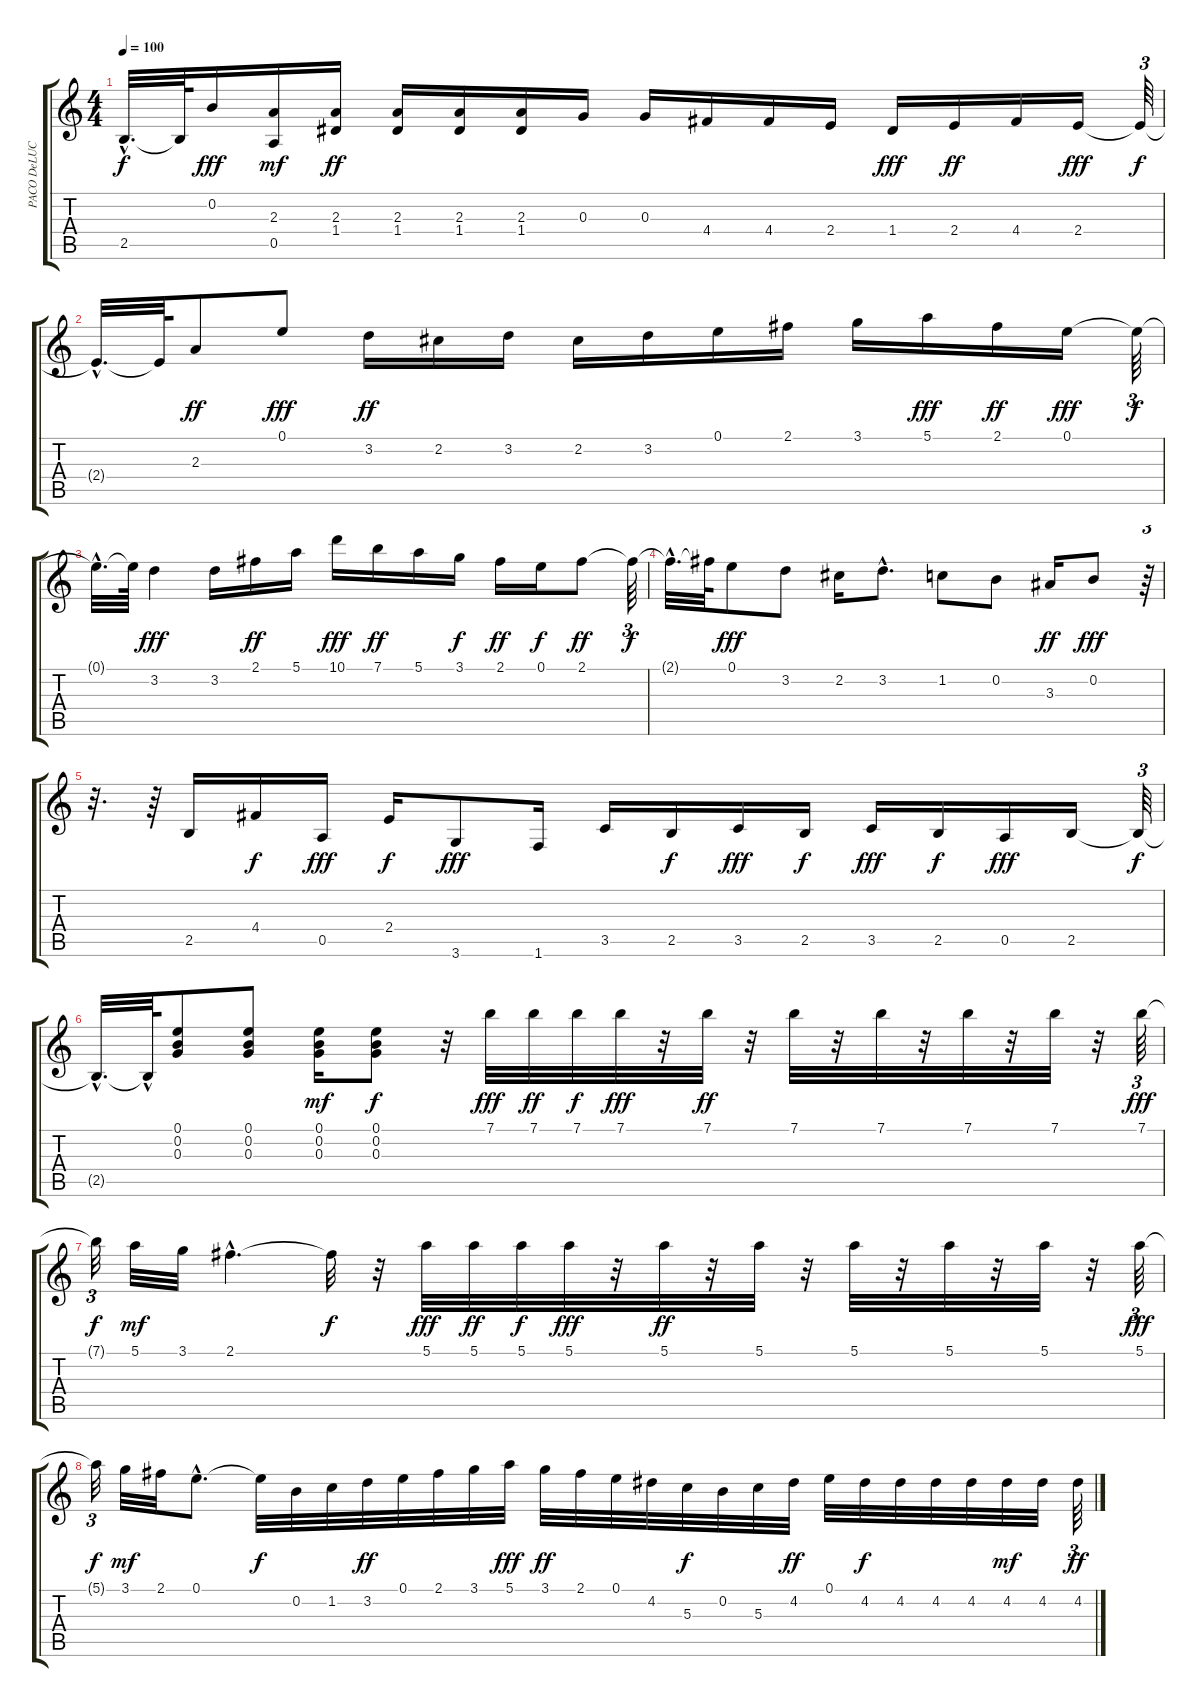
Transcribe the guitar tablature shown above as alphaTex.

\track ("PACO DeLUCIA" "PACO DeLUC") {instrument acousticguitarnylon}
\staff {score tabs}
\tuning (E4 B3 G3 D3 A2 E2) {hide}
\ts (4 4)
\tempo 100
\clef g2
\ks c
2.5{hac t}.32{d dy f} 2.5{t}.64 0.2.16{dy fff} (2.3 0.5).16{dy mf} (2.3 1.4).16{dy ff} (2.3 1.4).16 (2.3 1.4).16 (2.3 1.4).16 0.3.16 0.3.16 4.4.16 4.4.16 2.4.16 1.4.16{dy fff} 2.4.16{dy ff} 4.4.16 2.4.16{dy fff} 2.4{t}.64{tu (3 2) dy f} |
2.4{hac t}.32{d} 2.4{t}.64 2.3.8{dy ff} 0.1.8{dy fff} 3.2.16{dy ff} 2.2.16 3.2.16 2.2.16 3.2.16 0.1.16 2.1.16 3.1.16 5.1.16{dy fff} 2.1.16{dy ff} 0.1.16{dy fff} 0.1{t}.64{tu (3 2) dy f} |
0.1{hac t}.32{d} 0.1{t}.64 3.2.4{dy fff} 3.2.16 2.1.16{dy ff} 5.1.16 10.1.16{dy fff} 7.1.16{dy ff} 5.1.16 3.1.16{dy f} 2.1.16{dy ff} 0.1.16{dy f} 2.1.8{dy ff} 2.1{t}.64{tu (3 2) dy f} |
2.1{hac t}.32{d} 2.1{t}.64 0.1.8{dy fff} 3.2.8 2.2.16 3.2{hac}.8{d} 1.2.8 0.2.8 3.3.16{dy ff} 0.2.8{dy fff} r.64{tu (3 2)} |
r.32{d} r.64 2.5.16 4.4.16{dy f} 0.5.16{dy fff} 2.4.16{dy f} 3.6.8{dy fff} 1.6.16 3.5.16 2.5.16{dy f} 3.5.16{dy fff} 2.5.16{dy f} 3.5.16{dy fff} 2.5.16{dy f} 0.5.16{dy fff} 2.5.16 2.5{t}.64{tu (3 2) dy f} |
2.5{hac t}.32{d} 2.5{hac t}.64 (0.1 0.2 0.3).8 (0.1 0.2 0.3).8 (0.1 0.2 0.3).16{dy mf} (0.1 0.2 0.3).8{dy f} r.32 7.1.32{dy fff} 7.1.32{dy ff} 7.1.32{dy f} 7.1.32{dy fff} r.32 7.1.32{dy ff} r.32 7.1.32 r.32 7.1.32 r.32 7.1.32 r.32 7.1.32 r.32 7.1.64{tu (3 2) dy fff} |
7.1{t}.32{tu (3 2) dy f} 5.1.32{dy mf} 3.1.32 2.1{hac}.4{d} 2.1{t}.32{dy f} r.32 5.1.32{dy fff} 5.1.32{dy ff} 5.1.32{dy f} 5.1.32{dy fff} r.32 5.1.32{dy ff} r.32 5.1.32 r.32 5.1.32 r.32 5.1.32 r.32 5.1.32 r.32 5.1.64{tu (3 2) dy fff} |
5.1{t}.32{tu (3 2) dy f} 3.1.32{dy mf} 2.1.32 0.1{hac}.8{d} 0.1{t}.32{dy f} 0.2.32 1.2.32 3.2.32{dy ff} 0.1.32 2.1.32 3.1.32 5.1.32{dy fff} 3.1.32{dy ff} 2.1.32 0.1.32 4.2.32 5.3.32{dy f} 0.2.32 5.3.32 4.2.32{dy ff} 0.1.32 4.2.32{dy f} 4.2.32 4.2.32 4.2.32 4.2.32{dy mf} 4.2.32 4.2.64{tu (3 2) dy ff}
